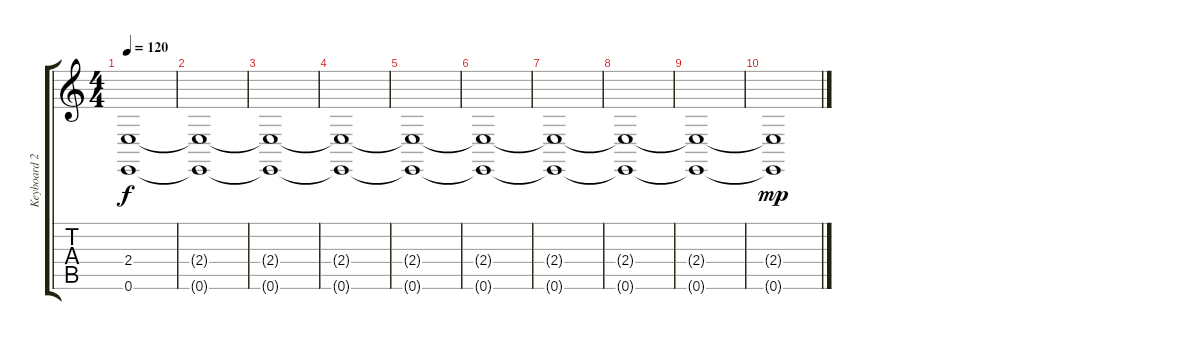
\track ("Keyboard 2" "Keyboard 2") {instrument pad4choir}
\staff {score tabs}
\tuning (E4 B3 G3 D3 A2 E2) {hide}
\ts (4 4)
\tempo 120
\clef g2
\ks c
(2.4{t} 0.6{t}).1{dy f} |
(2.4{t} 0.6{t}).1 |
(2.4{t} 0.6{t}).1 |
(2.4{t} 0.6{t}).1 |
(2.4{t} 0.6{t}).1 |
(2.4{t} 0.6{t}).1 |
(2.4{t} 0.6{t}).1 |
(2.4{t} 0.6{t}).1 |
(2.4{t} 0.6{t}).1 |
(2.4{t} 0.6{t}).1{dy mp}
